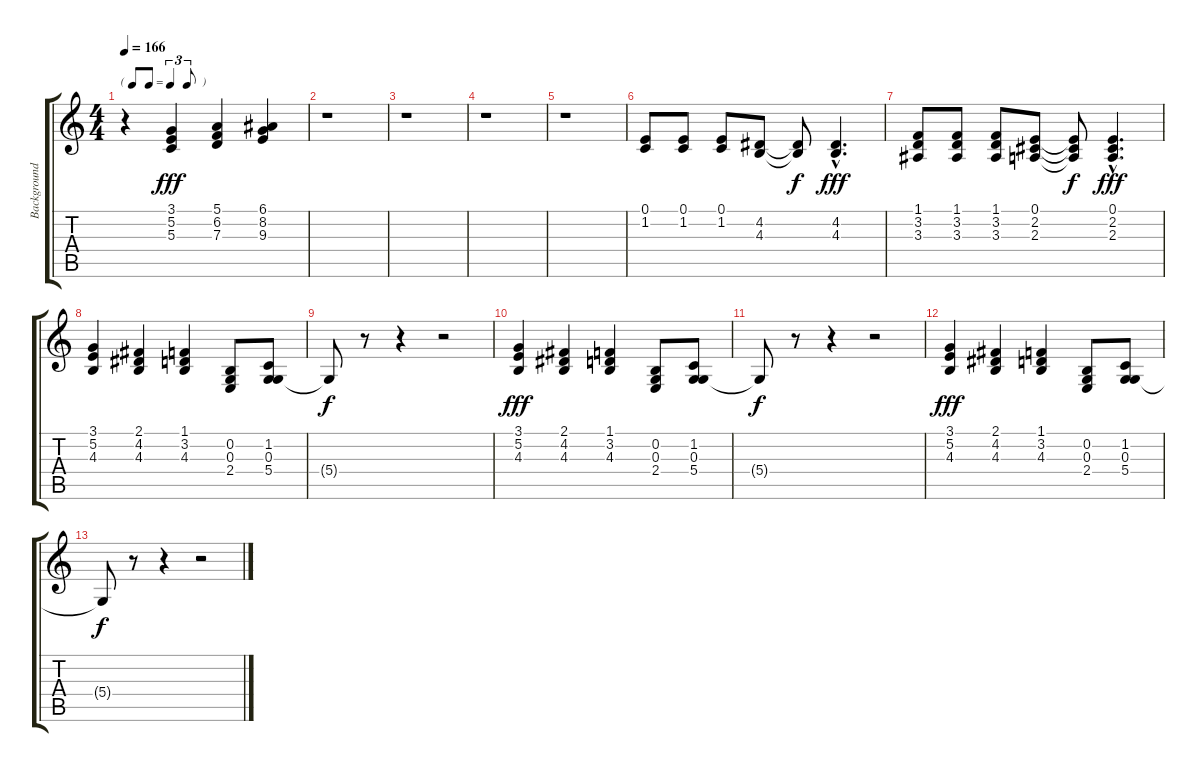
\track ("Background Vocals" "Background") {instrument lead6voice}
\staff {score tabs}
\tuning (E4 B3 G3 D3 A2 E2) {hide}
\ts (4 4)
\tf triplet8th
\tempo 166
\clef g2
\ks c
r.4{dy f} (3.1 5.2 5.3).4{dy fff} (5.1 6.2 7.3).4 (6.1 8.2 9.3).4 |
r.1 |
r.1 |
r.1 |
r.1 |
(0.1 1.2).8 (0.1 1.2).8 (0.1 1.2).8 (4.2 4.3).8 (4.2{t} 4.3{t}).8{dy f} (4.2{hac} 4.3{hac}).4{d dy fff} |
(1.1 3.2 3.3).8 (1.1 3.2 3.3).8 (1.1 3.2 3.3).8 (0.1 2.2 2.3).8 (0.1{t} 2.2{t} 2.3{t}).8{dy f} (0.1{hac} 2.2{hac} 2.3{hac}).4{d dy fff} |
(3.1 5.2 4.3).4 (2.1 4.2 4.3).4 (1.1 3.2 4.3).4 (0.2 0.3 2.4).8 (1.2 0.3 5.4).8 |
5.4{t}.8{dy f} r.8 r.4 r.2 |
(3.1 5.2 4.3).4{dy fff} (2.1 4.2 4.3).4 (1.1 3.2 4.3).4 (0.2 0.3 2.4).8 (1.2 0.3 5.4).8 |
5.4{t}.8{dy f} r.8 r.4 r.2 |
(3.1 5.2 4.3).4{dy fff} (2.1 4.2 4.3).4 (1.1 3.2 4.3).4 (0.2 0.3 2.4).8 (1.2 0.3 5.4).8 |
5.4{t}.8{dy f} r.8 r.4 r.2
